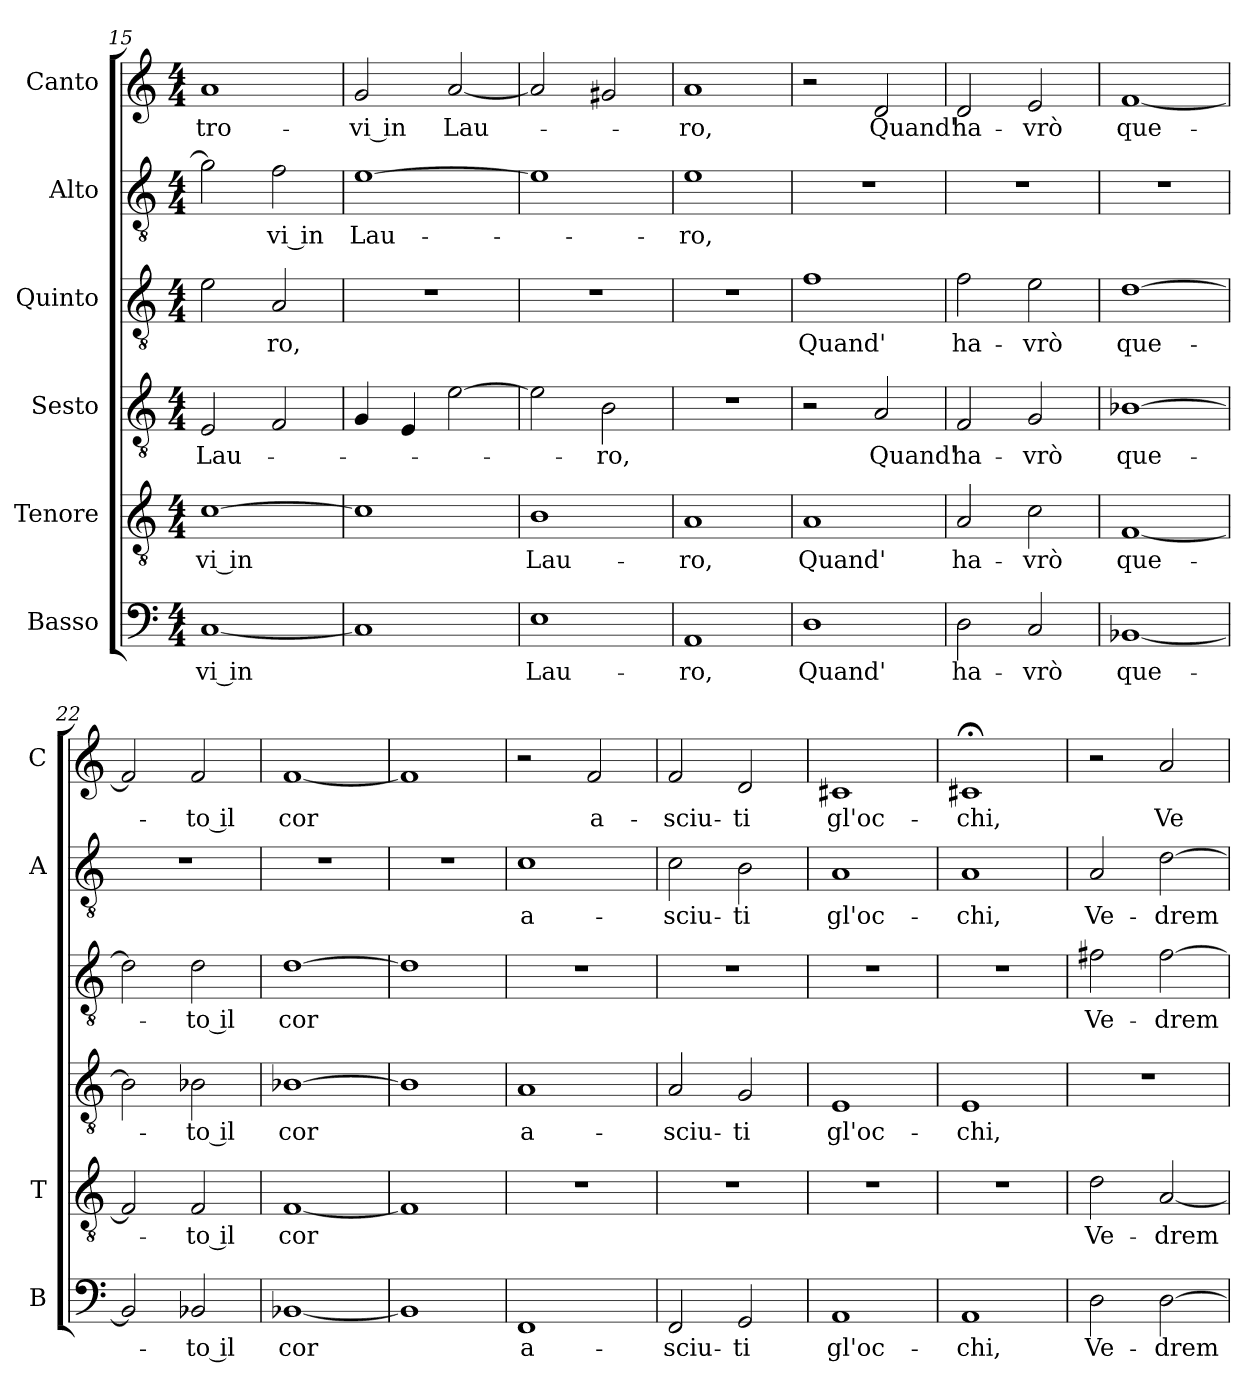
**kern	**text	**kern	**text	**kern	**text	**kern	**text	**kern	**text	**kern	**text
*part6	*part6	*part5	*part5	*part4	*part4	*part3	*part3	*part2	*part2	*part1	*part1
*staff6	*staff6	*staff5	*staff5	*staff4	*staff4	*staff3	*staff3	*staff2	*staff2	*staff1	*staff1
*I"Basso	*	*I"Tenore	*	*I"Sesto	*	*I"Quinto	*	*I"Alto	*	*I"Canto	*
*I'B	*	*I'T	*	*	*	*	*	*I'A	*	*I'C	*
*clefF4	*	*clefGv2	*	*clefGv2	*	*clefGv2	*	*clefGv2	*	*clefG2	*
*k[]	*	*k[]	*	*k[]	*	*k[]	*	*k[]	*	*k[]	*
*C:	*	*C:	*	*C:	*	*C:	*	*C:	*	*C:	*
*M4/4	*	*M4/4	*	*M4/4	*	*M4/4	*	*M4/4	*	*M4/4	*
=15	=15	=15	=15	=15	=15	=15	=15	=15	=15	=15	=15
!	!LO:LY:b	!	!LO:LY:b	!	!LO:LY:b	!	!	!	!	!	!LO:LY:b
[1C	-vi in	[1c	-vi in	2E/	Lau-	2e\	.	2g\]	.	1a	tro-
!	!	!	!	!	!	!	!LO:LY:b	!	!LO:LY:b	!	!
.	.	.	.	2F/	.	2A/	-ro,	2f\	-vi in	.	.
=16	=16	=16	=16	=16	=16	=16	=16	=16	=16	=16	=16
!	!	!	!	!	!	!	!	!	!LO:LY:b	!	!LO:LY:b
1C]	.	1c]	.	4G/	.	1r	.	[1e	Lau-	2g/	-vi in
.	.	.	.	4E/	.	.	.	.	.	.	.
!	!	!	!	!	!	!	!	!	!	!	!LO:LY:b
.	.	.	.	[2e\	.	.	.	.	.	[2a/	Lau-
=17	=17	=17	=17	=17	=17	=17	=17	=17	=17	=17	=17
!	!LO:LY:b	!	!LO:LY:b	!	!	!	!	!	!	!	!
1E	Lau-	1B	Lau-	2e\]	.	1r	.	1e]	.	2a/]	.
!	!	!	!	!	!LO:LY:b	!	!	!	!	!	!
.	.	.	.	2B\	-ro,	.	.	.	.	2g#X/	.
=18	=18	=18	=18	=18	=18	=18	=18	=18	=18	=18	=18
!	!LO:LY:b	!	!LO:LY:b	!	!	!	!	!	!LO:LY:b	!	!LO:LY:b
1AA	-ro,	1A	-ro,	1r	.	1r	.	1e	-ro,	1a	-ro,
=19	=19	=19	=19	=19	=19	=19	=19	=19	=19	=19	=19
!	!LO:LY:b	!	!LO:LY:b	!	!	!	!LO:LY:b	!	!	!	!
1D	Quand'	1A	Quand'	2r	.	1f	Quand'	1r	.	2r	.
!	!	!	!	!	!LO:LY:b	!	!	!	!	!	!LO:LY:b
.	.	.	.	2A/	Quand'	.	.	.	.	2d/	Quand'
=20	=20	=20	=20	=20	=20	=20	=20	=20	=20	=20	=20
!	!LO:LY:b	!	!LO:LY:b	!	!LO:LY:b	!	!LO:LY:b	!	!	!	!LO:LY:b
2D\	ha-	2A/	ha-	2F/	ha-	2f\	ha-	1r	.	2d/	ha-
!	!LO:LY:b	!	!LO:LY:b	!	!LO:LY:b	!	!LO:LY:b	!	!	!	!LO:LY:b
2C/	-vrò	2c\	-vrò	2G/	-vrò	2e\	-vrò	.	.	2e/	-vrò
=21	=21	=21	=21	=21	=21	=21	=21	=21	=21	=21	=21
!	!LO:LY:b	!	!LO:LY:b	!	!LO:LY:b	!	!LO:LY:b	!	!	!	!LO:LY:b
[1BB-X	que-	[1F	que-	[1B-X	que-	[1d	que-	1r	.	[1f	que-
!!LO:PB:g=z
=22	=22	=22	=22	=22	=22	=22	=22	=22	=22	=22	=22
2BB-/]	.	2F/]	.	2B-\]	.	2d\]	.	1r	.	2f/]	.
!	!LO:LY:b	!	!LO:LY:b	!	!LO:LY:b	!	!LO:LY:b	!	!	!	!LO:LY:b
2BB-X/	-to il	2F/	-to il	2B-X\	-to il	2d\	-to il	.	.	2f/	-to il
=23	=23	=23	=23	=23	=23	=23	=23	=23	=23	=23	=23
!	!LO:LY:b	!	!LO:LY:b	!	!LO:LY:b	!	!LO:LY:b	!	!	!	!LO:LY:b
[1BB-X	cor	[1F	cor	[1B-X	cor	[1d	cor	1r	.	[1f	cor
=24	=24	=24	=24	=24	=24	=24	=24	=24	=24	=24	=24
1BB-]	.	1F]	.	1B-]	.	1d]	.	1r	.	1f]	.
=25	=25	=25	=25	=25	=25	=25	=25	=25	=25	=25	=25
!	!LO:LY:b	!	!	!	!LO:LY:b	!	!	!	!LO:LY:b	!	!
1FF	a-	1r	.	1A	a-	1r	.	1c	a-	2r	.
!	!	!	!	!	!	!	!	!	!	!	!LO:LY:b
.	.	.	.	.	.	.	.	.	.	2f/	a-
=26	=26	=26	=26	=26	=26	=26	=26	=26	=26	=26	=26
!	!LO:LY:b	!	!	!	!LO:LY:b	!	!	!	!LO:LY:b	!	!LO:LY:b
2FF/	-sciu-	1r	.	2A/	-sciu-	1r	.	2c\	-sciu-	2f/	-sciu-
!	!LO:LY:b	!	!	!	!LO:LY:b	!	!	!	!LO:LY:b	!	!LO:LY:b
2GG/	-ti	.	.	2G/	-ti	.	.	2B\	-ti	2d/	-ti
=27	=27	=27	=27	=27	=27	=27	=27	=27	=27	=27	=27
!	!LO:LY:b	!	!	!	!LO:LY:b	!	!	!	!LO:LY:b	!	!LO:LY:b
1AA	gl'oc-	1r	.	1E	gl'oc-	1r	.	1A	gl'oc-	1c#X	gl'oc-
=28	=28	=28	=28	=28	=28	=28	=28	=28	=28	=28	=28
!	!LO:LY:b	!	!	!	!LO:LY:b	!	!	!	!LO:LY:b	!	!LO:LY:b
1AA	-chi,	1r	.	1E	-chi,	1r	.	1A	-chi,	1c#X;<	-chi,
=29	=29	=29	=29	=29	=29	=29	=29	=29	=29	=29	=29
!	!LO:LY:b	!	!LO:LY:b	!	!	!	!LO:LY:b	!	!LO:LY:b	!	!
2D\	Ve-	2d\	Ve-	1r	.	2f#X\	Ve-	2A/	Ve-	2r	.
!	!LO:LY:b	!	!LO:LY:b	!	!	!	!LO:LY:b	!	!LO:LY:b	!	!LO:LY:b
[2D\	-drem	[2A/	-drem	.	.	[2f#\	-drem	[2d\	-drem	2a/	Ve-
=	=	=	=	=	=	=	=	=	=	=	=
*-	*-	*-	*-	*-	*-	*-	*-	*-	*-	*-	*-
